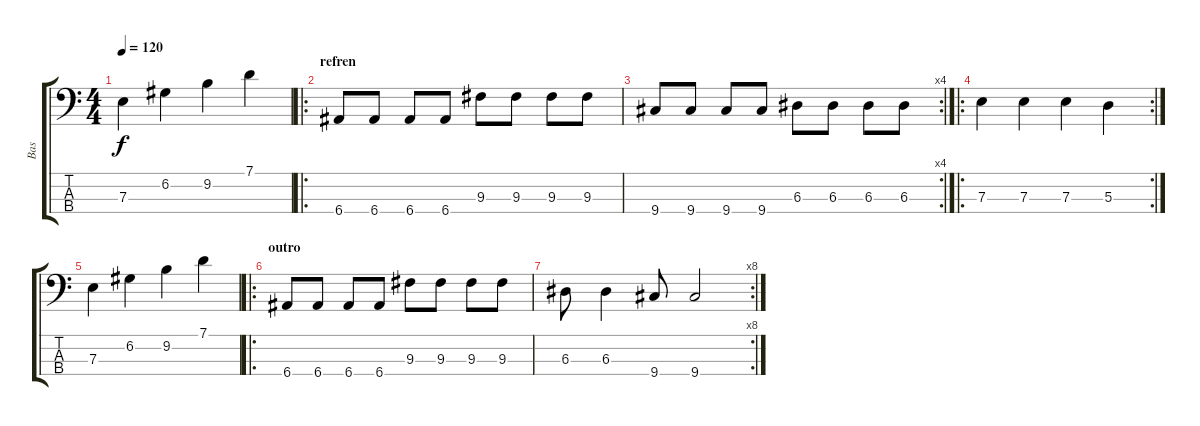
\track ("Bas" "Bas") {instrument electricbasspick}
\staff {score tabs}
\tuning (G2 D2 A1 E1) {hide}
\ts (4 4)
\tempo 120
\clef f4
\ks c
7.3.4{dy f} 6.2.4 9.2.4 7.1.4 |
\ro
\section ("" "refren")
6.4.8 6.4.8 6.4.8 6.4.8 9.3.8 9.3.8 9.3.8 9.3.8 |
\rc 4
9.4.8 9.4.8 9.4.8 9.4.8 6.3.8 6.3.8 6.3.8 6.3.8 |
\ro
\rc 2
7.3.4 7.3.4 7.3.4 5.3.4 |
7.3.4 6.2.4 9.2.4 7.1.4 |
\ro
\section ("" "outro")
6.4.8 6.4.8 6.4.8 6.4.8 9.3.8 9.3.8 9.3.8 9.3.8 |
\rc 8
6.3.8 6.3.4 9.4.8 9.4.2
